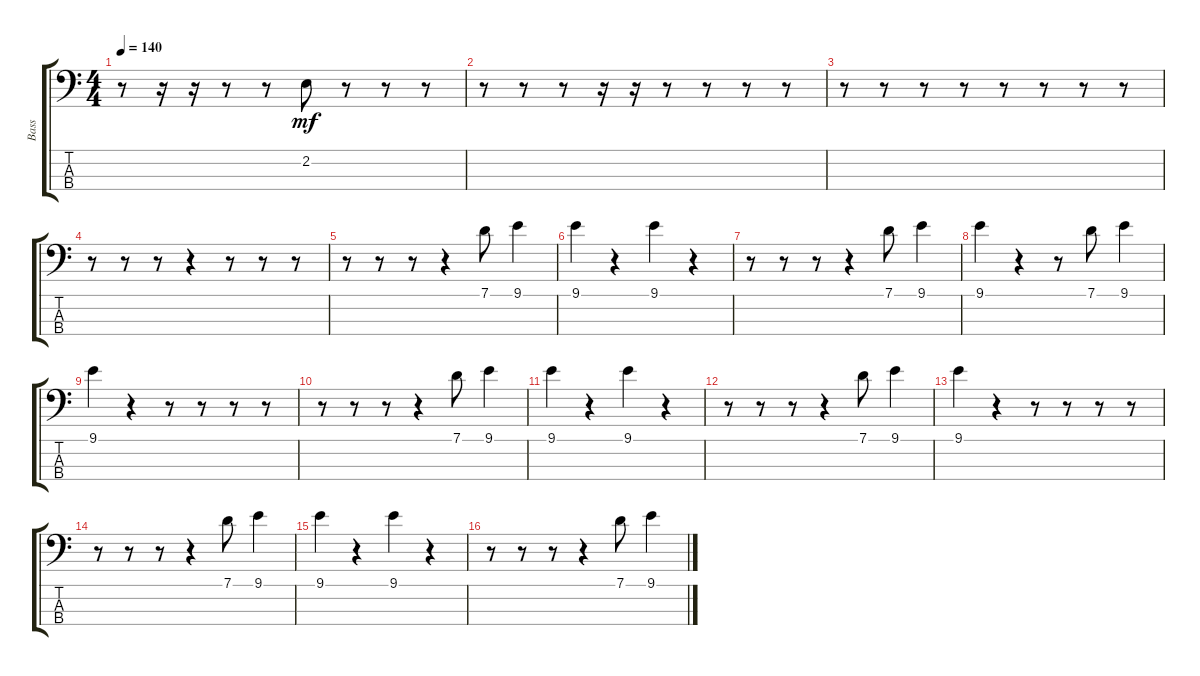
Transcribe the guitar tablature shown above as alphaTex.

\track ("Bass" "Bass") {instrument electricbassfinger}
\staff {score tabs}
\tuning (G2 D2 A1 E1) {hide}
\ts (4 4)
\tempo 140
\clef f4
\ks c
r.8{dy mf} r.16 r.16 r.8 r.8 2.2.8 r.8 r.8 r.8 |
r.8 r.8 r.8 r.16 r.16 r.8 r.8 r.8 r.8 |
r.8 r.8 r.8 r.8 r.8 r.8 r.8 r.8 |
r.8 r.8 r.8 r.4 r.8 r.8 r.8 |
r.8 r.8 r.8 r.4 7.1.8 9.1.4 |
9.1.4 r.4 9.1.4 r.4 |
r.8 r.8 r.8 r.4 7.1.8 9.1.4 |
9.1.4 r.4 r.8 7.1.8 9.1.4 |
9.1.4 r.4 r.8 r.8 r.8 r.8 |
r.8 r.8 r.8 r.4 7.1.8 9.1.4 |
9.1.4 r.4 9.1.4 r.4 |
r.8 r.8 r.8 r.4 7.1.8 9.1.4 |
9.1.4 r.4 r.8 r.8 r.8 r.8 |
r.8 r.8 r.8 r.4 7.1.8 9.1.4 |
9.1.4 r.4 9.1.4 r.4 |
r.8 r.8 r.8 r.4 7.1.8 9.1.4
